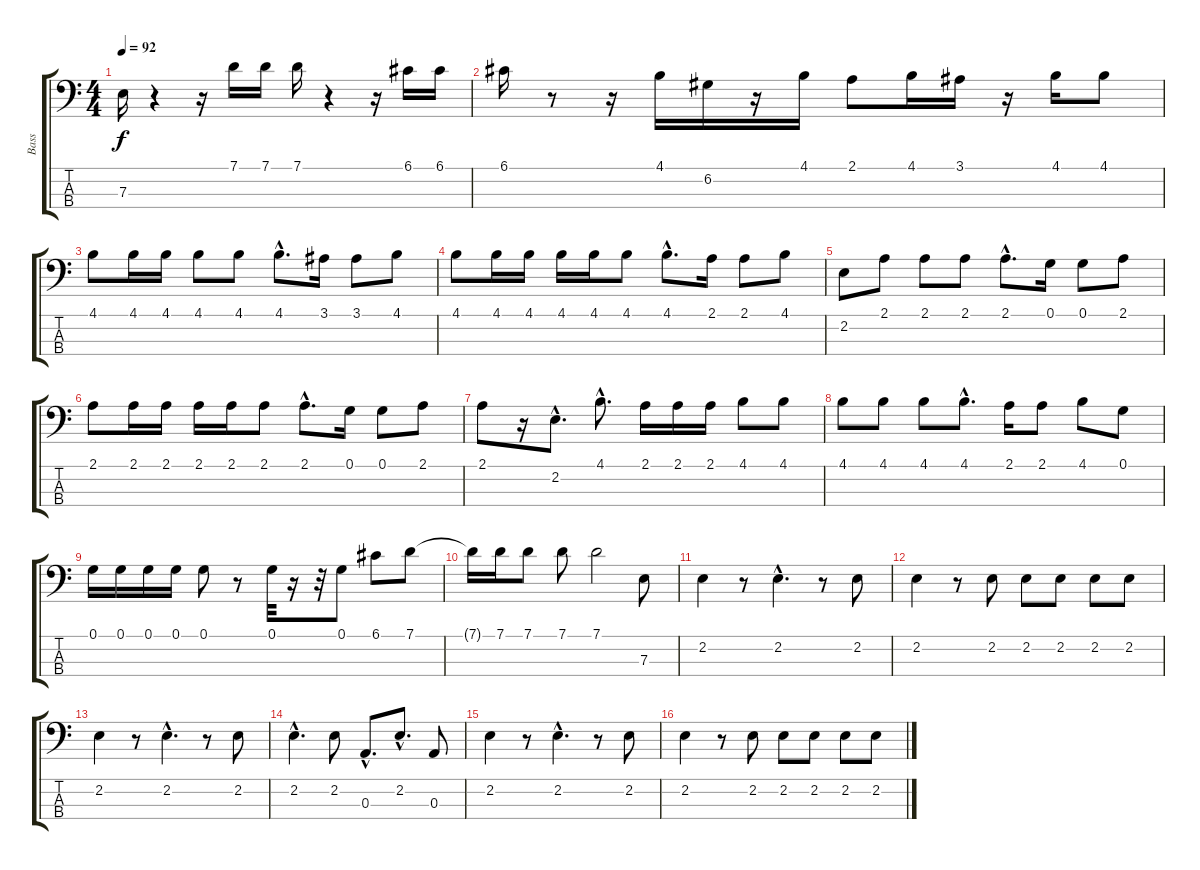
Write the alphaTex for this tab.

\track ("Bass" "Bass") {instrument electricbassfinger}
\staff {score tabs}
\tuning (G2 D2 A1 E1) {hide}
\ts (4 4)
\tempo 92
\clef f4
\ks c
7.3.16{dy f} r.4 r.16 7.1.16 7.1.16 7.1.16 r.4 r.16 6.1.16 6.1.16 |
6.1.16 r.8 r.16 4.1.16 6.2.16 r.16 4.1.16 2.1.8 4.1.16 3.1.16 r.16 4.1.16 4.1.8 |
4.1.8 4.1.16 4.1.16 4.1.8 4.1.8 4.1{hac}.8{d} 3.1.16 3.1.8 4.1.8 |
4.1.8 4.1.16 4.1.16 4.1.16 4.1.16 4.1.8 4.1{hac}.8{d} 2.1.16 2.1.8 4.1.8 |
2.2.8 2.1.8 2.1.8 2.1.8 2.1{hac}.8{d} 0.1.16 0.1.8 2.1.8 |
2.1.8 2.1.16 2.1.16 2.1.16 2.1.16 2.1.8 2.1{hac}.8{d} 0.1.16 0.1.8 2.1.8 |
2.1.8 r.16 2.2{hac}.8{d} 4.1{hac}.8{d} 2.1.16 2.1.16 2.1.16 4.1.8 4.1.8 |
4.1.8 4.1.8 4.1.8 4.1{hac}.8{d} 2.1.16 2.1.8 4.1.8 0.1.8 |
0.1.16 0.1.16 0.1.16 0.1.16 0.1.8 r.8 0.1.32 r.16 r.32 0.1.8 6.1.8 7.1.8 |
7.1{t}.16 7.1.16 7.1.8 7.1.8 7.1.2 7.3.8 |
2.2.4 r.8 2.2{hac}.4{d} r.8 2.2.8 |
2.2.4 r.8 2.2.8 2.2.8 2.2.8 2.2.8 2.2.8 |
2.2.4 r.8 2.2{hac}.4{d} r.8 2.2.8 |
2.2{hac}.4{d} 2.2.8 0.3{hac}.8{d} 2.2{hac}.8{d} 0.3.8 |
2.2.4 r.8 2.2{hac}.4{d} r.8 2.2.8 |
2.2.4 r.8 2.2.8 2.2.8 2.2.8 2.2.8 2.2.8
